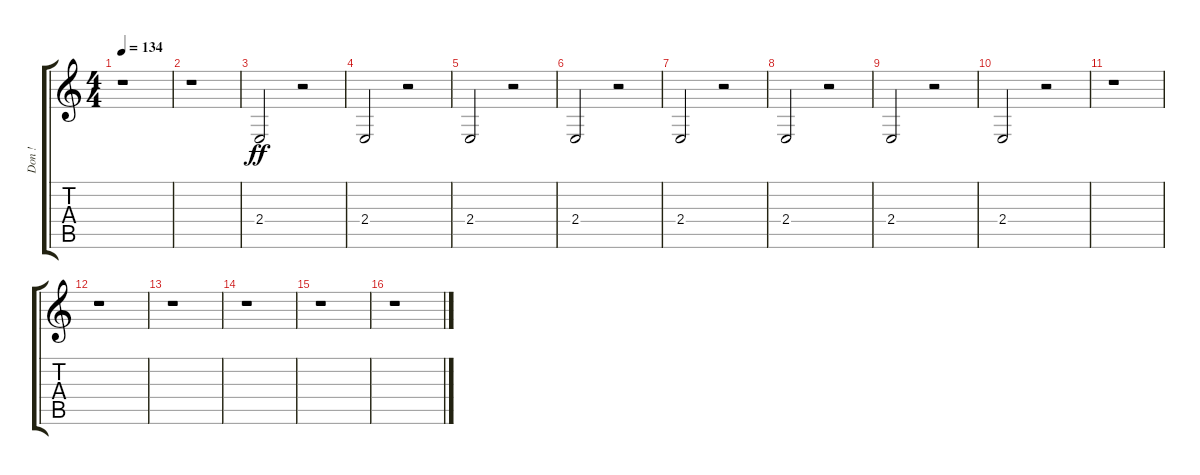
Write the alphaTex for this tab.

\track ("Don !" "Don !") {instrument taikodrum}
\staff {score tabs}
\tuning (E4 B3 G3 D3 A2 E2) {hide}
\ts (4 4)
\tempo 134
\clef g2
\ks c
r.1{dy ff} |
r.1 |
2.4.2 r.2 |
2.4.2 r.2 |
2.4.2 r.2 |
2.4.2 r.2 |
2.4.2 r.2 |
2.4.2 r.2 |
2.4.2 r.2 |
2.4.2 r.2 |
r.1 |
r.1 |
r.1 |
r.1 |
r.1 |
r.1
